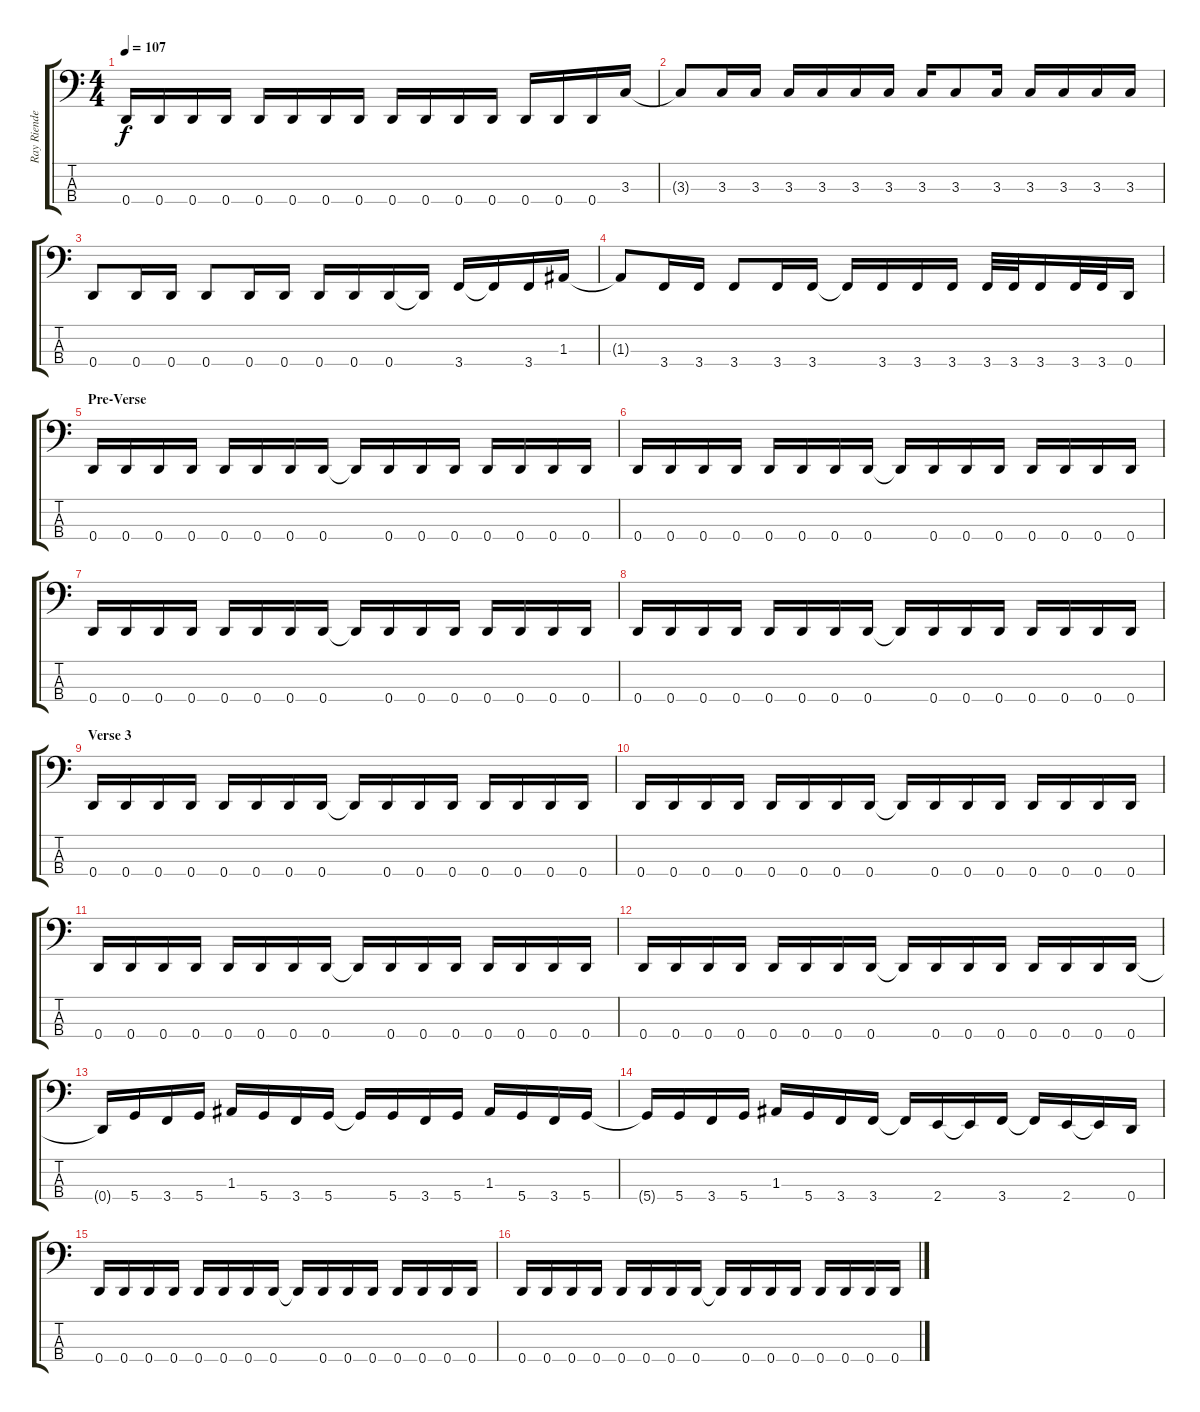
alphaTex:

\track ("Ray Riendeau" "Ray Riende") {instrument electricbassfinger}
\staff {score tabs}
\tuning (G2 D2 A1 D1) {hide}
\ts (4 4)
\tempo 107
\clef f4
\ks c
0.4{t}.16{dy f} 0.4.16 0.4.16 0.4.16 0.4.16 0.4.16 0.4.16 0.4.16 0.4.16 0.4.16 0.4.16 0.4.16 0.4.16 0.4.16 0.4.16 3.3.16 |
3.3{t}.8 3.3.16 3.3.16 3.3.16 3.3.16 3.3.16 3.3.16 3.3.16 3.3.8 3.3.16 3.3.16 3.3.16 3.3.16 3.3.16 |
0.4.8 0.4.16 0.4.16 0.4.8 0.4.16 0.4.16 0.4.16 0.4.16 0.4.16 0.4{t}.16 3.4.16 3.4{t}.16 3.4.16 1.3.16 |
1.3{t}.8 3.4.16 3.4.16 3.4.8 3.4.16 3.4.16 3.4{t}.16 3.4.16 3.4.16 3.4.16 3.4.32 3.4.32 3.4.16 3.4.32 3.4.32 0.4.16 |
\section ("" "Pre-Verse")
0.4.16 0.4.16 0.4.16 0.4.16 0.4.16 0.4.16 0.4.16 0.4.16 0.4{t}.16 0.4.16 0.4.16 0.4.16 0.4.16 0.4.16 0.4.16 0.4.16 |
0.4.16 0.4.16 0.4.16 0.4.16 0.4.16 0.4.16 0.4.16 0.4.16 0.4{t}.16 0.4.16 0.4.16 0.4.16 0.4.16 0.4.16 0.4.16 0.4.16 |
0.4.16 0.4.16 0.4.16 0.4.16 0.4.16 0.4.16 0.4.16 0.4.16 0.4{t}.16 0.4.16 0.4.16 0.4.16 0.4.16 0.4.16 0.4.16 0.4.16 |
0.4.16 0.4.16 0.4.16 0.4.16 0.4.16 0.4.16 0.4.16 0.4.16 0.4{t}.16 0.4.16 0.4.16 0.4.16 0.4.16 0.4.16 0.4.16 0.4.16 |
\section ("" "Verse 3")
0.4.16 0.4.16 0.4.16 0.4.16 0.4.16 0.4.16 0.4.16 0.4.16 0.4{t}.16 0.4.16 0.4.16 0.4.16 0.4.16 0.4.16 0.4.16 0.4.16 |
0.4.16 0.4.16 0.4.16 0.4.16 0.4.16 0.4.16 0.4.16 0.4.16 0.4{t}.16 0.4.16 0.4.16 0.4.16 0.4.16 0.4.16 0.4.16 0.4.16 |
0.4.16 0.4.16 0.4.16 0.4.16 0.4.16 0.4.16 0.4.16 0.4.16 0.4{t}.16 0.4.16 0.4.16 0.4.16 0.4.16 0.4.16 0.4.16 0.4.16 |
0.4.16 0.4.16 0.4.16 0.4.16 0.4.16 0.4.16 0.4.16 0.4.16 0.4{t}.16 0.4.16 0.4.16 0.4.16 0.4.16 0.4.16 0.4.16 0.4.16 |
0.4{t}.16 5.4.16 3.4.16 5.4.16 1.3.16 5.4.16 3.4.16 5.4.16 5.4{t}.16 5.4.16 3.4.16 5.4.16 1.3.16 5.4.16 3.4.16 5.4.16 |
5.4{t}.16 5.4.16 3.4.16 5.4.16 1.3.16 5.4.16 3.4.16 3.4.16 3.4{t}.16 2.4.16 2.4{t}.16 3.4.16 3.4{t}.16 2.4.16 2.4{t}.16 0.4.16 |
0.4.16 0.4.16 0.4.16 0.4.16 0.4.16 0.4.16 0.4.16 0.4.16 0.4{t}.16 0.4.16 0.4.16 0.4.16 0.4.16 0.4.16 0.4.16 0.4.16 |
0.4.16 0.4.16 0.4.16 0.4.16 0.4.16 0.4.16 0.4.16 0.4.16 0.4{t}.16 0.4.16 0.4.16 0.4.16 0.4.16 0.4.16 0.4.16 0.4.16
